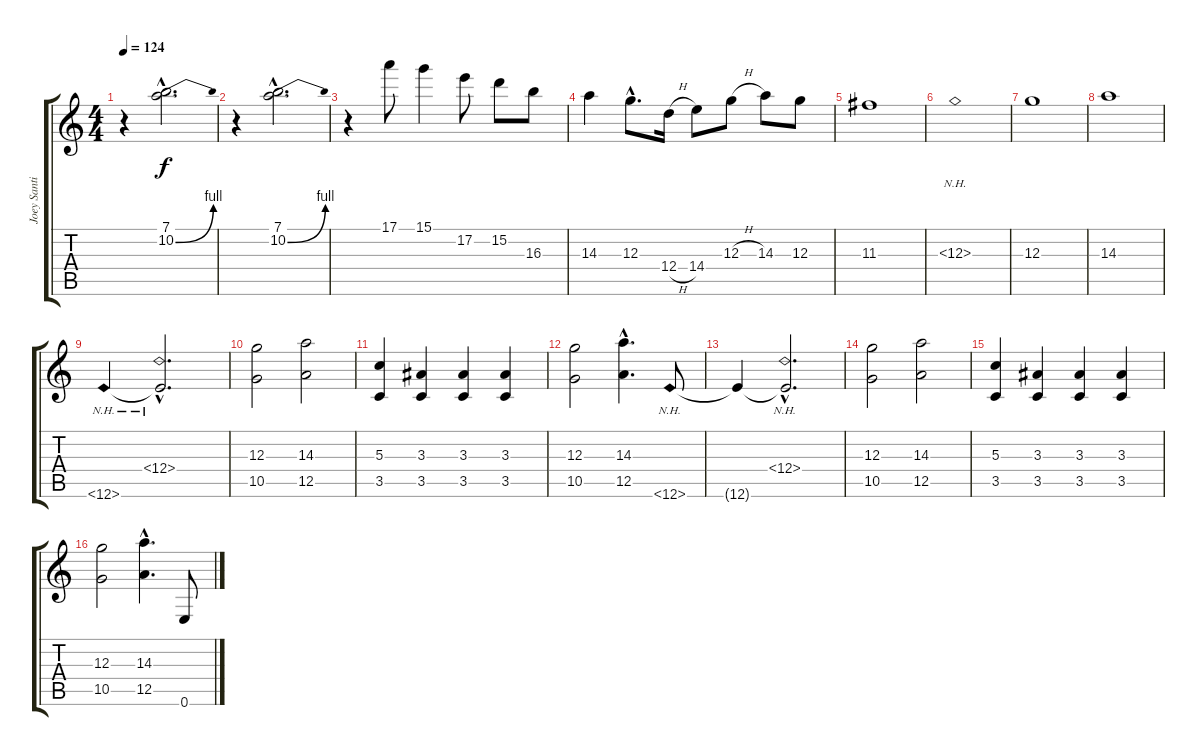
\track ("Joey Santiago" "Joey Santi") {instrument distortionguitar}
\staff {score tabs}
\tuning (E4 B3 G3 D3 A2 E2) {hide}
\ts (4 4)
\tempo 124
\clef g2
\ks c
r.4{dy f} (7.1{hac} 10.2{be (bend 0 0 60 4) hac}).2{d} |
r.4 (7.1{hac} 10.2{be (bend 0 0 60 4) hac}).2{d} |
r.4 17.1.8 15.1.4 17.2.8 15.2.8 16.3.8 |
14.3.4 12.3{hac}.8{d} 12.4{h}.16 14.4.8 12.3{h}.8 14.3.8 12.3.8 |
\section ("" "")
11.3.1 |
12.3{nh}.1 |
12.3.1 |
14.3.1 |
\section ("" "")
12.6{nh}.4 (12.4{nh hac} 12.6{hac t}).2{d} |
(12.3 10.5).2 (14.3 12.5).2 |
(5.3 3.5).4 (3.3 3.5).4 (3.3 3.5).4 (3.3 3.5).4 |
(12.3 10.5).2 (14.3{hac} 12.5{hac}).4{d} 12.6{nh}.8 |
12.6{t}.4 (12.4{nh hac} 12.6{hac t}).2{d} |
(12.3 10.5).2 (14.3 12.5).2 |
(5.3 3.5).4 (3.3 3.5).4 (3.3 3.5).4 (3.3 3.5).4 |
(12.3 10.5).2 (14.3{hac} 12.5{hac}).4{d} 0.6.8
